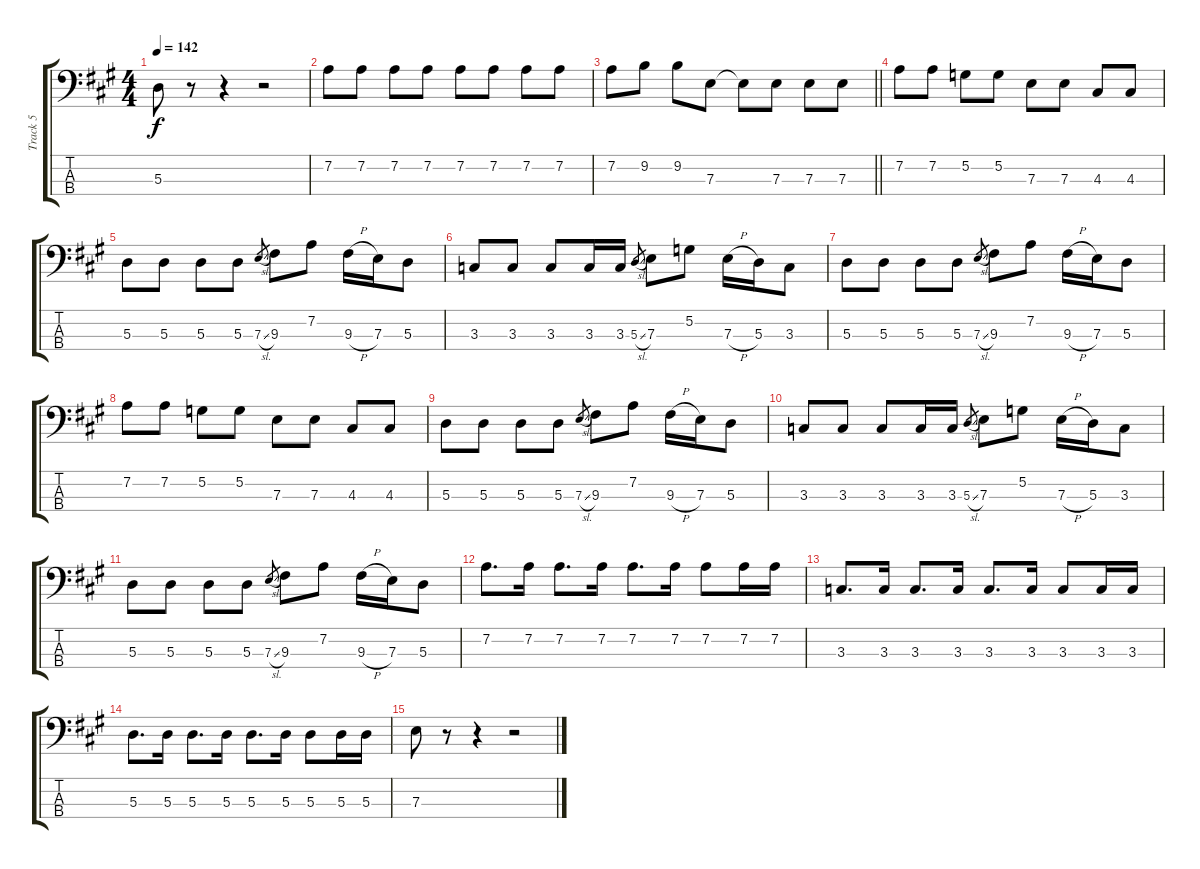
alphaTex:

\track ("Track 5" "Track 5") {instrument electricbassfinger}
\staff {score tabs}
\tuning (G2 D2 A1 E1) {hide}
\ts (4 4)
\tempo 142
\clef f4
\ks a
5.3.8{dy f} r.8 r.4 r.2 |
7.2.8 7.2.8 7.2.8 7.2.8 7.2.8 7.2.8 7.2.8 7.2.8 |
\barLineRight lightlight
7.2.8 9.2.8 9.2.8 7.3.8 7.3{t}.8 7.3.8 7.3.8 7.3.8 |
7.2.8 7.2.8 5.2.8 5.2.8 7.3.8 7.3.8 4.3.8 4.3.8 |
5.3.8 5.3.8 5.3.8 5.3.8 7.3{sl}.8{gr} 9.3.8 7.2.8 9.3{h}.16 7.3.16 5.3.8 |
3.3.8 3.3.8 3.3.8 3.3.16 3.3.16 5.3{sl}.8{gr} 7.3.8 5.2.8 7.3{h}.16 5.3.16 3.3.8 |
5.3.8 5.3.8 5.3.8 5.3.8 7.3{sl}.8{gr} 9.3.8 7.2.8 9.3{h}.16 7.3.16 5.3.8 |
7.2.8 7.2.8 5.2.8 5.2.8 7.3.8 7.3.8 4.3.8 4.3.8 |
5.3.8 5.3.8 5.3.8 5.3.8 7.3{sl}.8{gr} 9.3.8 7.2.8 9.3{h}.16 7.3.16 5.3.8 |
3.3.8 3.3.8 3.3.8 3.3.16 3.3.16 5.3{sl}.8{gr} 7.3.8 5.2.8 7.3{h}.16 5.3.16 3.3.8 |
5.3.8 5.3.8 5.3.8 5.3.8 7.3{sl}.8{gr} 9.3.8 7.2.8 9.3{h}.16 7.3.16 5.3.8 |
7.2.8{d} 7.2.16 7.2.8{d} 7.2.16 7.2.8{d} 7.2.16 7.2.8 7.2.16 7.2.16 |
3.3.8{d} 3.3.16 3.3.8{d} 3.3.16 3.3.8{d} 3.3.16 3.3.8 3.3.16 3.3.16 |
5.3.8{d} 5.3.16 5.3.8{d} 5.3.16 5.3.8{d} 5.3.16 5.3.8 5.3.16 5.3.16 |
7.3.8 r.8 r.4 r.2
